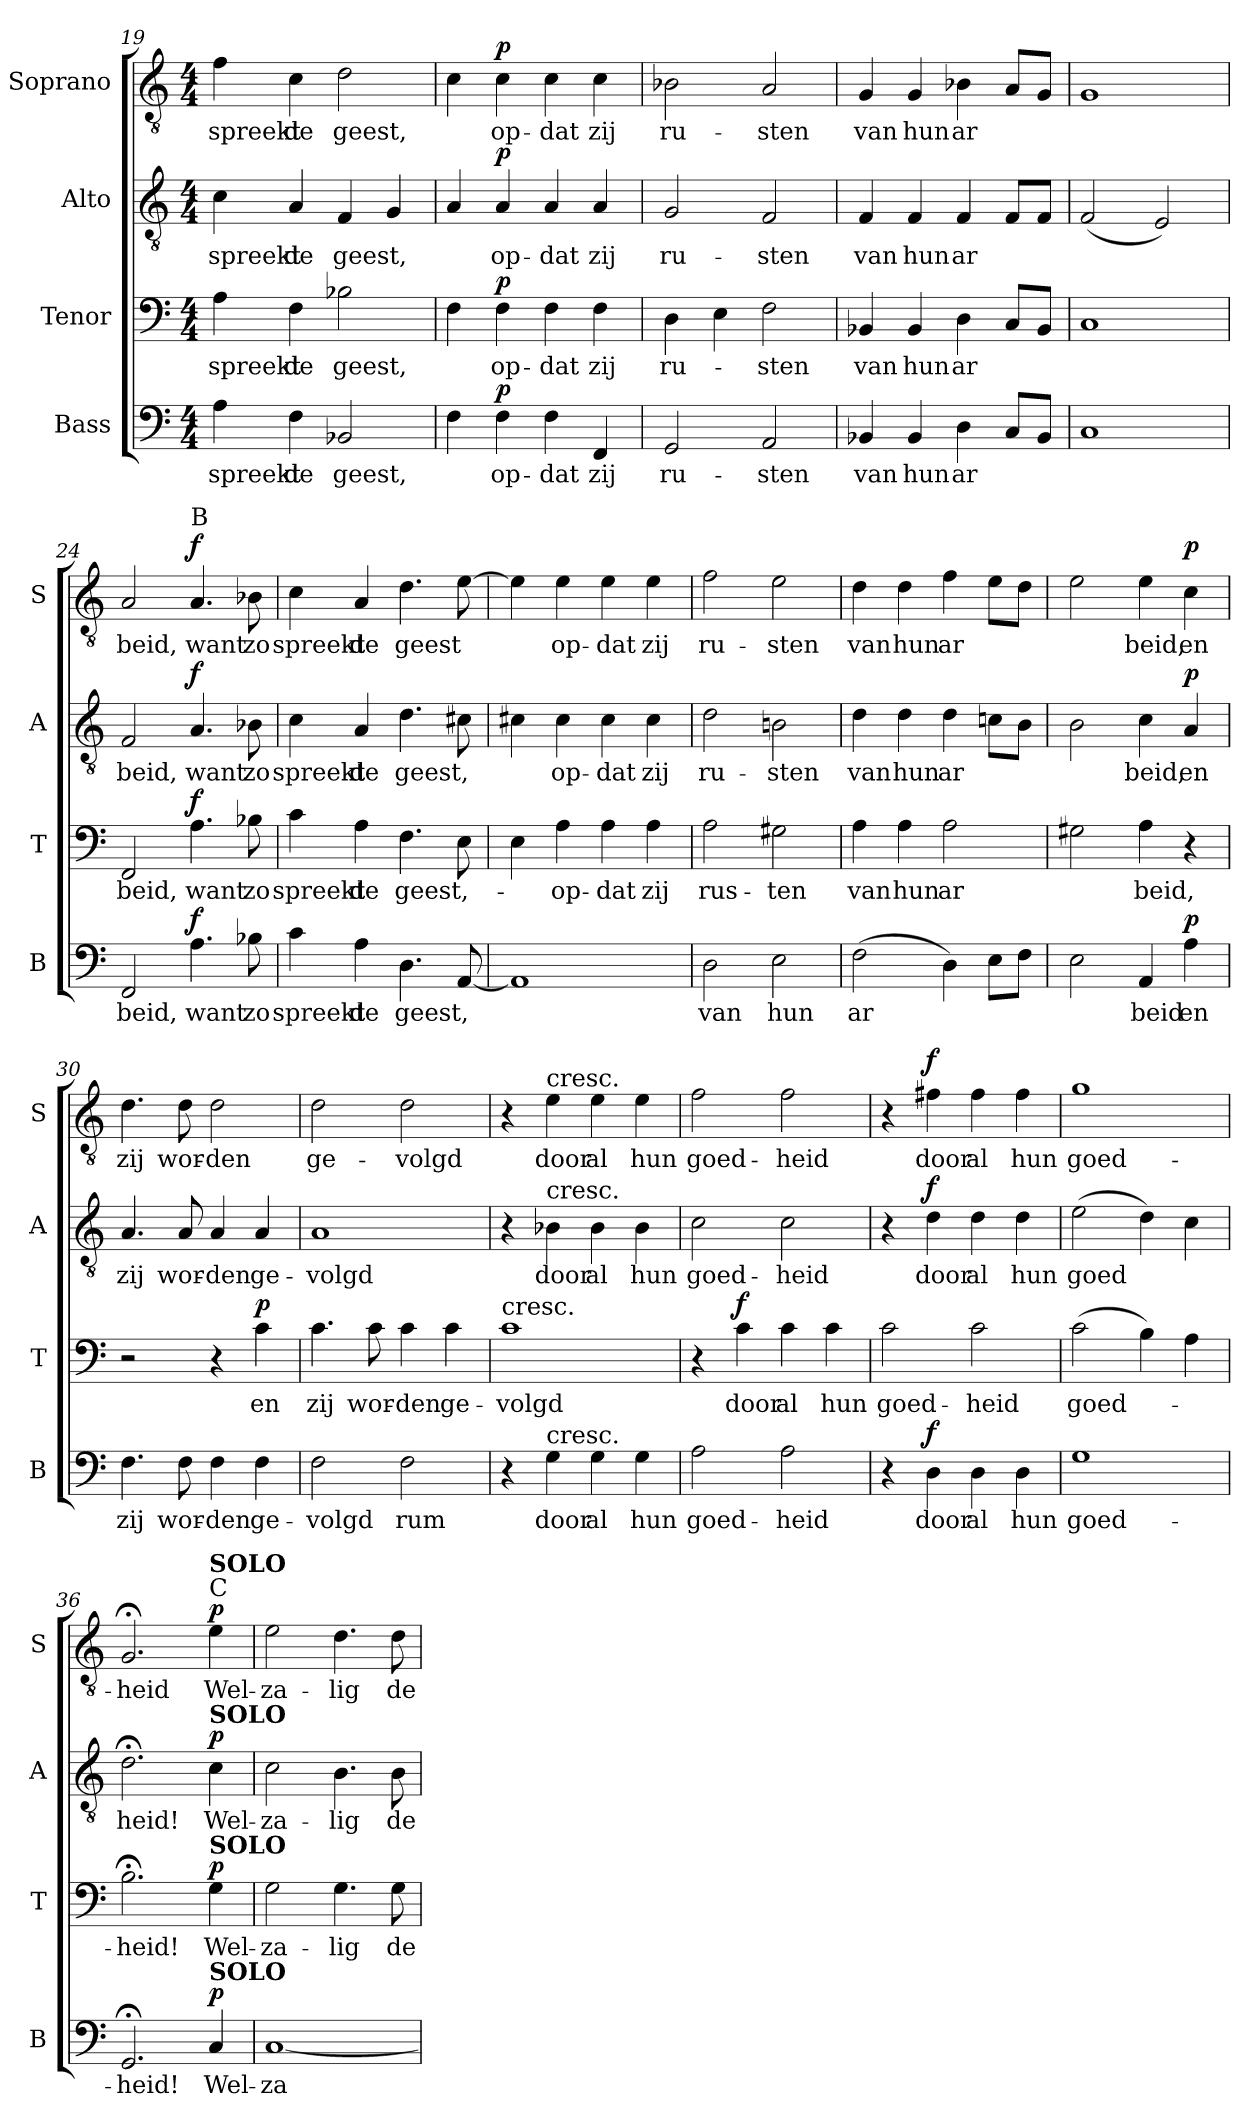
**kern	**text	**dynam	**kern	**text	**dynam	**kern	**text	**dynam	**kern	**text	**dynam
*part4	*part4	*part4	*part3	*part3	*part3	*part2	*part2	*part2	*part1	*part1	*part1
*staff4	*staff4	*staff4	*staff3	*staff3	*staff3	*staff2	*staff2	*staff2	*staff1	*staff1	*staff1
*I"Bass	*	*	*I"Tenor	*	*	*I"Alto	*	*	*I"Soprano	*	*
*I'B	*	*	*I'T	*	*	*I'A	*	*	*I'S	*	*
!!LO:PB:g=z
*clefF4	*	*	*clefF4	*	*	*clefGv2	*	*	*clefGv2	*	*
*k[]	*	*	*k[]	*	*	*k[]	*	*	*k[]	*	*
*M4/4	*	*	*M4/4	*	*	*M4/4	*	*	*M4/4	*	*
=19	=19	=19	=19	=19	=19	=19	=19	=19	=19	=19	=19
!	!LO:LY:b	!	!	!LO:LY:b	!	!	!LO:LY:b	!	!	!LO:LY:b	!
4A\	spreekt	.	4A\	spreekt	.	4c\	spreekt	.	4f\	spreekt	.
!	!LO:LY:b	!	!	!LO:LY:b	!	!	!LO:LY:b	!	!	!LO:LY:b	!
4F\	de	.	4F\	de	.	4A/	de	.	4c\	de	.
!	!LO:LY:b	!	!	!LO:LY:b	!	!	!LO:LY:b	!	!	!LO:LY:b	!
2BB-X/	-geest,	.	2B-X\	-geest,	.	4F/	-geest,	.	2d\	-geest,	.
.	.	.	.	.	.	4G/	.	.	.	.	.
=20	=20	=20	=20	=20	=20	=20	=20	=20	=20	=20	=20
4F\	.	.	4F\	.	.	4A/	.	.	4c\	.	.
!	!LO:LY:b	!LO:DY:a	!	!LO:LY:b	!LO:DY:a	!	!LO:LY:b	!LO:DY:a	!	!LO:LY:b	!LO:DY:a
4F\	op-	p	4F\	op-	p	4A/	op-	p	4c\	op-	p
!	!LO:LY:b	!	!	!LO:LY:b	!	!	!LO:LY:b	!	!	!LO:LY:b	!
4F\	-dat	.	4F\	-dat	.	4A/	-dat	.	4c\	-dat	.
!	!LO:LY:b	!	!	!LO:LY:b	!	!	!LO:LY:b	!	!	!LO:LY:b	!
4FF/	zij	.	4F\	zij	.	4A/	zij	.	4c\	zij	.
=21	=21	=21	=21	=21	=21	=21	=21	=21	=21	=21	=21
!	!LO:LY:b	!	!	!LO:LY:b	!	!	!LO:LY:b	!	!	!LO:LY:b	!
2GG/	ru-	.	4D\	ru-	.	2G/	ru-	.	2B-X\	ru-	.
.	.	.	4E\	.	.	.	.	.	.	.	.
!	!LO:LY:b	!	!	!LO:LY:b	!	!	!LO:LY:b	!	!	!LO:LY:b	!
2AA/	-sten	.	2F\	-sten	.	2F/	-sten	.	2A/	-sten	.
=22	=22	=22	=22	=22	=22	=22	=22	=22	=22	=22	=22
!	!LO:LY:b	!	!	!LO:LY:b	!	!	!LO:LY:b	!	!	!LO:LY:b	!
4BB-X/	van	.	4BB-X/	van	.	4F/	van	.	4G/	van	.
!	!LO:LY:b	!	!	!LO:LY:b	!	!	!LO:LY:b	!	!	!LO:LY:b	!
4BB-/	hun	.	4BB-/	hun	.	4F/	hun	.	4G/	hun	.
!	!LO:LY:b	!	!	!LO:LY:b	!	!	!LO:LY:b	!	!	!LO:LY:b	!
4D\	-ar	.	4D\	-ar	.	4F/	-ar	.	4B-X\	-ar	.
8C/L	.	.	8C/L	.	.	8F/L	.	.	8A/L	.	.
8BB-/J	.	.	8BB-/J	.	.	8F/J	.	.	8G/J	.	.
=23	=23	=23	=23	=23	=23	=23	=23	=23	=23	=23	=23
1C	.	.	1C	.	.	(<2F/	.	.	1G	.	.
.	.	.	.	.	.	2E/)	.	.	.	.	.
=24	=24	=24	=24	=24	=24	=24	=24	=24	=24	=24	=24
!	!LO:LY:b	!	!	!LO:LY:b	!	!	!LO:LY:b	!	!	!LO:LY:b	!
2FF/	beid,	.	2FF/	beid,	.	2F/	beid,	.	2A/	beid,	.
!	!	!	!	!	!	!	!	!	!LO:TX:a:t=B	!	!
!	!LO:LY:b	!LO:DY:a	!	!LO:LY:b	!LO:DY:a	!	!LO:LY:b	!LO:DY:a	!	!LO:LY:b	!LO:DY:a
4.A\	want	f	4.A\	want	f	4.A/	want	f	4.A/	want	f
!	!LO:LY:b	!	!	!LO:LY:b	!	!	!LO:LY:b	!	!	!LO:LY:b	!
8B-X\	zo	.	8B-X\	zo	.	8B-X\	zo	.	8B-X\	zo	.
=25	=25	=25	=25	=25	=25	=25	=25	=25	=25	=25	=25
!	!LO:LY:b	!	!	!LO:LY:b	!	!	!LO:LY:b	!	!	!LO:LY:b	!
4c\	spreekt	.	4c\	spreekt	.	4c\	spreekt	.	4c\	spreekt	.
!	!LO:LY:b	!	!	!LO:LY:b	!	!	!LO:LY:b	!	!	!LO:LY:b	!
4A\	de	.	4A\	de	.	4A/	de	.	4A/	de	.
!	!LO:LY:b	!	!	!LO:LY:b	!	!	!LO:LY:b	!	!	!LO:LY:b	!
4.D\	-geest,	.	4.F\	geest,-	.	4.d\	-geest,	.	4.d\	-geest	.
[8AA/	.	.	8E\	.	.	8c#X\	.	.	[8e\	.	.
=26	=26	=26	=26	=26	=26	=26	=26	=26	=26	=26	=26
1AA]	.	.	4E\	.	.	4c#X\	.	.	4e\]	.	.
!	!	!	!	!LO:LY:b	!	!	!LO:LY:b	!	!	!LO:LY:b	!
.	.	.	4A\	-op-	.	4c#\	op-	.	4e\	op-	.
!	!	!	!	!LO:LY:b	!	!	!LO:LY:b	!	!	!LO:LY:b	!
.	.	.	4A\	-dat	.	4c#\	-dat	.	4e\	-dat	.
!	!	!	!	!LO:LY:b	!	!	!LO:LY:b	!	!	!LO:LY:b	!
.	.	.	4A\	zij	.	4c#\	zij	.	4e\	zij	.
=27	=27	=27	=27	=27	=27	=27	=27	=27	=27	=27	=27
!	!LO:LY:b	!	!	!LO:LY:b	!	!	!LO:LY:b	!	!	!LO:LY:b	!
2D\	van	.	2A\	rus-	.	2d\	ru-	.	2f\	ru-	.
!	!LO:LY:b	!	!	!LO:LY:b	!	!	!LO:LY:b	!	!	!LO:LY:b	!
2E\	hun	.	2G#X\	-ten	.	2Bn\	-sten	.	2e\	-sten	.
!!LO:LB:g=z
=28	=28	=28	=28	=28	=28	=28	=28	=28	=28	=28	=28
!	!LO:LY:b	!	!	!LO:LY:b	!	!	!LO:LY:b	!	!	!LO:LY:b	!
(>2F\	-ar	.	4A\	van	.	4d\	van	.	4d\	van	.
!	!	!	!	!LO:LY:b	!	!	!LO:LY:b	!	!	!LO:LY:b	!
.	.	.	4A\	hun	.	4d\	hun	.	4d\	hun	.
!	!	!	!	!LO:LY:b	!	!	!LO:LY:b	!	!	!LO:LY:b	!
4D\)	.	.	2A\	-ar	.	4d\	-ar	.	4f\	-ar	.
8E\L	.	.	.	.	.	8cn\L	.	.	8e\L	.	.
8F\J	.	.	.	.	.	8B\J	.	.	8d\J	.	.
=29	=29	=29	=29	=29	=29	=29	=29	=29	=29	=29	=29
2E\	.	.	2G#X\	.	.	2B\	.	.	2e\	.	.
!	!LO:LY:b	!	!	!LO:LY:b	!	!	!LO:LY:b	!	!	!LO:LY:b	!
4AA/	beid	.	4A\	beid,	.	4c\	beid,	.	4e\	beid,	.
!	!LO:LY:b	!LO:DY:a	!	!	!	!	!LO:LY:b	!LO:DY:a	!	!LO:LY:b	!LO:DY:a
4A\	en	p	4r	.	.	4A/	en	p	4c\	en	p
=30	=30	=30	=30	=30	=30	=30	=30	=30	=30	=30	=30
!	!LO:LY:b	!	!	!	!	!	!LO:LY:b	!	!	!LO:LY:b	!
4.F\	zij	.	2r	.	.	4.A/	zij	.	4.d\	zij	.
!	!LO:LY:b	!	!	!	!	!	!LO:LY:b	!	!	!LO:LY:b	!
8F\	wor-	.	.	.	.	8A/	wor-	.	8d\	wor-	.
!	!LO:LY:b	!	!	!	!	!	!LO:LY:b	!	!	!LO:LY:b	!
4F\	-den	.	4r	.	.	4A/	-den	.	2d\	-den	.
!	!LO:LY:b	!	!	!LO:LY:b	!LO:DY:a	!	!LO:LY:b	!	!	!	!
4F\	ge-	.	4c\	en	p	4A/	ge-	.	.	.	.
=31	=31	=31	=31	=31	=31	=31	=31	=31	=31	=31	=31
!	!LO:LY:b	!	!	!LO:LY:b	!	!	!LO:LY:b	!	!	!LO:LY:b	!
2F\	-volgd	.	4.c\	zij	.	1A	-volgd	.	2d\	ge-	.
!	!	!	!	!LO:LY:b	!	!	!	!	!	!	!
.	.	.	8c\	wor-	.	.	.	.	.	.	.
!	!LO:LY:b	!	!	!LO:LY:b	!	!	!	!	!	!LO:LY:b	!
2F\	rum	.	4c\	-den	.	.	.	.	2d\	-volgd	.
!	!	!	!	!LO:LY:b	!	!	!	!	!	!	!
.	.	.	4c\	ge-	.	.	.	.	.	.	.
=32	=32	=32	=32	=32	=32	=32	=32	=32	=32	=32	=32
!	!	!	!LO:TX:a:t=cresc.	!	!	!	!	!	!	!	!
!	!	!	!	!LO:LY:b	!	!	!	!	!	!	!
4r	.	.	1c	-volgd	.	4r	.	.	4r	.	.
!	!	!	!	!	!	!	!	!	!LO:TX:a:t=cresc.	!	!
!	!	!	!	!	!	!LO:TX:a:t=cresc.	!	!	!	!	!
!LO:TX:a:t=cresc.	!	!	!	!	!	!	!	!	!	!	!
!	!LO:LY:b	!	!	!	!	!	!LO:LY:b	!	!	!LO:LY:b	!
4G\	door	.	.	.	.	4B-X\	door	.	4e\	door	.
!	!LO:LY:b	!	!	!	!	!	!LO:LY:b	!	!	!LO:LY:b	!
4G\	al	.	.	.	.	4B-\	al	.	4e\	al	.
!	!LO:LY:b	!	!	!	!	!	!LO:LY:b	!	!	!LO:LY:b	!
4G\	hun	.	.	.	.	4B-\	hun	.	4e\	hun	.
=33	=33	=33	=33	=33	=33	=33	=33	=33	=33	=33	=33
!	!LO:LY:b	!	!	!	!	!	!LO:LY:b	!	!	!LO:LY:b	!
2A\	goed-	.	4r	.	.	2c\	goed-	.	2f\	goed-	.
!	!	!	!	!LO:LY:b	!LO:DY:a	!	!	!	!	!	!
.	.	.	4c\	door	f	.	.	.	.	.	.
!	!LO:LY:b	!	!	!LO:LY:b	!	!	!LO:LY:b	!	!	!LO:LY:b	!
2A\	-heid	.	4c\	al	.	2c\	-heid	.	2f\	-heid	.
!	!	!	!	!LO:LY:b	!	!	!	!	!	!	!
.	.	.	4c\	hun	.	.	.	.	.	.	.
=34	=34	=34	=34	=34	=34	=34	=34	=34	=34	=34	=34
!	!	!	!	!LO:LY:b	!	!	!	!	!	!	!
4r	.	.	2c\	goed-	.	4r	.	.	4r	.	.
!	!LO:LY:b	!LO:DY:a	!	!	!	!	!LO:LY:b	!LO:DY:a	!	!LO:LY:b	!LO:DY:a
4D\	door	f	.	.	.	4d\	door	f	4f#X\	door	f
!	!LO:LY:b	!	!	!LO:LY:b	!	!	!LO:LY:b	!	!	!LO:LY:b	!
4D\	al	.	2c\	-heid	.	4d\	al	.	4f#\	al	.
!	!LO:LY:b	!	!	!	!	!	!LO:LY:b	!	!	!LO:LY:b	!
4D\	hun	.	.	.	.	4d\	hun	.	4f#\	hun	.
=35	=35	=35	=35	=35	=35	=35	=35	=35	=35	=35	=35
!	!LO:LY:b	!	!	!LO:LY:b	!	!	!LO:LY:b	!	!	!LO:LY:b	!
1G	goed-	.	(>2c\	goed-	.	(>2e\	-goed	.	1g	goed-	.
.	.	.	4B\)	.	.	4d\)	.	.	.	.	.
.	.	.	4A\	.	.	4c\	.	.	.	.	.
!!LO:LB:g=z
=36	=36	=36	=36	=36	=36	=36	=36	=36	=36	=36	=36
!	!LO:LY:b	!	!	!LO:LY:b	!	!	!LO:LY:b	!	!	!LO:LY:b	!
2.GG;</	-heid!	.	2.B;<\	-heid!	.	2.d;<\	heid!	.	2.G;</	-heid	.
!	!	!	!	!	!	!	!	!	!LO:TX:a:t=C	!	!
!	!	!	!	!	!	!	!	!	!LO:TX:a:B:t=SOLO	!	!
!	!	!	!	!	!	!LO:TX:a:B:t=SOLO	!	!	!	!	!
!	!	!	!LO:TX:a:B:t=SOLO	!	!	!	!	!	!	!	!
!LO:TX:a:B:t=SOLO	!	!	!	!	!	!	!	!	!	!	!
!	!LO:LY:b	!LO:DY:a	!	!LO:LY:b	!LO:DY:a	!	!LO:LY:b	!LO:DY:a	!	!LO:LY:b	!LO:DY:a
4C/	Wel-	p	4G\	Wel-	p	4c\	Wel-	p	4e\	Wel-	p
=37	=37	=37	=37	=37	=37	=37	=37	=37	=37	=37	=37
!	!LO:LY:b	!	!	!LO:LY:b	!	!	!LO:LY:b	!	!	!LO:LY:b	!
[1C	-za-	.	2G\	-za-	.	2c\	-za-	.	2e\	-za-	.
!	!	!	!	!LO:LY:b	!	!	!LO:LY:b	!	!	!LO:LY:b	!
.	.	.	4.G\	-lig	.	4.B\	-lig	.	4.d\	-lig	.
!	!	!	!	!LO:LY:b	!	!	!LO:LY:b	!	!	!LO:LY:b	!
.	.	.	8G\	de	.	8B\	de	.	8d\	de	.
=	=	=	=	=	=	=	=	=	=	=	=
*-	*-	*-	*-	*-	*-	*-	*-	*-	*-	*-	*-
